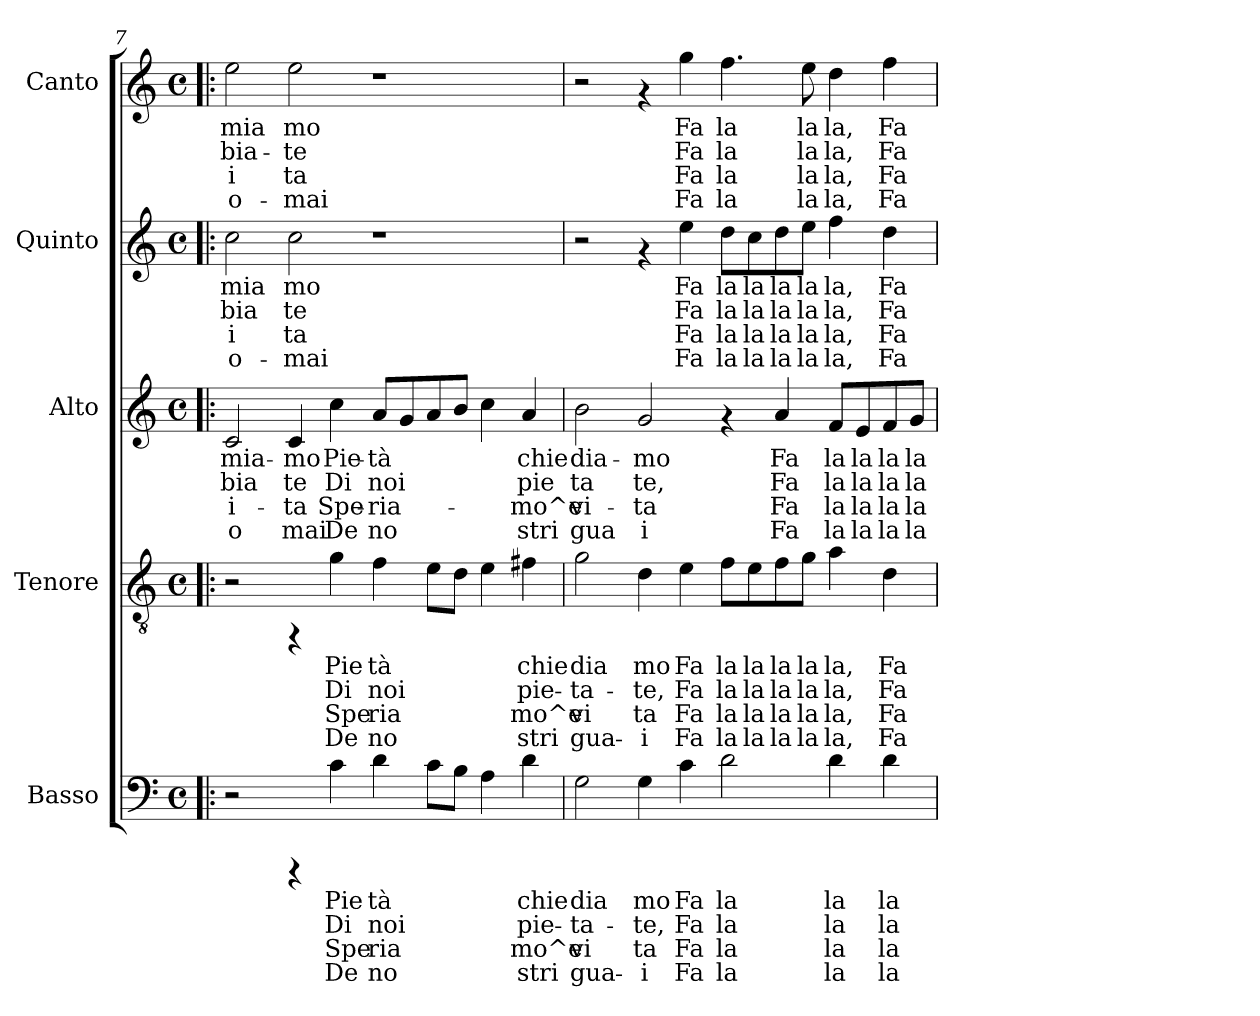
**kern	**text	**text	**text	**text	**kern	**text	**text	**text	**text	**kern	**text	**text	**text	**text	**kern	**text	**text	**text	**text	**kern	**text	**text	**text	**text
*part5	*part5	*part5	*part5	*part5	*part4	*part4	*part4	*part4	*part4	*part3	*part3	*part3	*part3	*part3	*part2	*part2	*part2	*part2	*part2	*part1	*part1	*part1	*part1	*part1
*staff5	*staff5	*staff5	*staff5	*staff5	*staff4	*staff4	*staff4	*staff4	*staff4	*staff3	*staff3	*staff3	*staff3	*staff3	*staff2	*staff2	*staff2	*staff2	*staff2	*staff1	*staff1	*staff1	*staff1	*staff1
*I"Basso	*	*	*	*	*I"Tenore	*	*	*	*	*I"Alto	*	*	*	*	*I"Quinto	*	*	*	*	*I"Canto	*	*	*	*
*clefF4	*	*	*	*	*clefGv2	*	*	*	*	*clefG2	*	*	*	*	*clefG2	*	*	*	*	*clefG2	*	*	*	*
*k[]	*	*	*	*	*k[]	*	*	*	*	*k[]	*	*	*	*	*k[]	*	*	*	*	*k[]	*	*	*	*
*C:	*	*	*	*	*C:	*	*	*	*	*C:	*	*	*	*	*C:	*	*	*	*	*C:	*	*	*	*
*M4/4	*	*	*	*	*M4/4	*	*	*	*	*M4/4	*	*	*	*	*M4/4	*	*	*	*	*M4/4	*	*	*	*
*met(c)	*	*	*	*	*met(c)	*	*	*	*	*met(c)	*	*	*	*	*met(c)	*	*	*	*	*met(c)	*	*	*	*
=7!|:	=7!|:	=7!|:	=7!|:	=7!|:	=7!|:	=7!|:	=7!|:	=7!|:	=7!|:	=7!|:	=7!|:	=7!|:	=7!|:	=7!|:	=7!|:	=7!|:	=7!|:	=7!|:	=7!|:	=7!|:	=7!|:	=7!|:	=7!|:	=7!|:
!	!	!	!	!	!	!	!	!	!	!	!LO:LY:b:cj	!LO:LY:b:cj	!LO:LY:b:cj	!LO:LY:b:cj	!	!LO:LY:b:cj	!LO:LY:b:cj	!LO:LY:b:cj	!LO:LY:b:cj	!	!LO:LY:b:cj	!LO:LY:b:cj	!LO:LY:b:cj	!LO:LY:b:cj
2r	.	.	.	.	2r	.	.	.	.	2c/	mia-	-bia	i-	-o	2cc\	mia	bia	i	o-	2ee\	mia	bia-	-i	o-
!	!	!	!	!	!	!	!	!	!	!	!LO:LY:b:cj	!LO:LY:b:cj	!LO:LY:b:cj	!LO:LY:b:cj	!	!LO:LY:b:cj	!LO:LY:b:cj	!LO:LY:b:cj	!LO:LY:b:cj	!	!LO:LY:b:cj	!LO:LY:b:cj	!LO:LY:b:cj	!LO:LY:b:cj
4rCCC	.	.	.	.	4rFF	.	.	.	.	4c/	mo	te	ta	mai	2cc\	-mo	te	ta	mai	2ee\	-mo	te	ta	mai
!	!LO:LY:b:cj	!LO:LY:b:cj	!LO:LY:b:cj	!LO:LY:b:cj	!	!LO:LY:b:cj	!LO:LY:b:cj	!LO:LY:b:cj	!LO:LY:b:cj	!	!LO:LY:b:cj	!LO:LY:b:cj	!LO:LY:b:cj	!LO:LY:b:cj	!	!	!	!	!	!	!	!	!	!
4c\	Pie	Di	Spe	De	4g\	Pie	Di	Spe	De	4cc\	Pie-	-Di	Spe-	-De	.	.	.	.	.	.	.	.	.	.
!	!LO:LY:b:cj	!LO:LY:b:cj	!LO:LY:b:cj	!LO:LY:b:cj	!	!LO:LY:b:cj	!LO:LY:b:cj	!LO:LY:b:cj	!LO:LY:b:cj	!	!LO:LY:b:cj	!LO:LY:b:cj	!LO:LY:b:cj	!LO:LY:b:cj	!	!	!	!	!	!	!	!	!	!
4d\	tà	noi	ria	no-	4f\	tà	noi	ria	no-	8a/L	tà	noi	ria-	-no	1r	.	.	.	.	1r	.	.	.	.
!	!	!	!	!	!	!	!	!	!	!	!LO:LY:b:cj	!LO:LY:b:cj	!LO:LY:b:cj	!LO:LY:b:cj	!	!	!	!	!	!	!	!	!	!
.	.	.	.	.	.	.	.	.	.	8g/	.	.	.	.	.	.	.	.	.	.	.	.	.	.
!	!LO:LY:b:cj	!LO:LY:b:cj	!LO:LY:b:cj	!LO:LY:b:cj	!	!LO:LY:b:cj	!LO:LY:b:cj	!LO:LY:b:cj	!LO:LY:b:cj	!	!LO:LY:b:cj	!LO:LY:b:cj	!LO:LY:b:cj	!LO:LY:b:cj	!	!	!	!	!	!	!	!	!	!
8c\L	--	-	-	-	8e\L	--	-	-	-	8a/	.	.	.	.	.	.	.	.	.	.	.	.	.	.
!	!LO:LY:b:cj	!LO:LY:b:cj	!LO:LY:b:cj	!LO:LY:b:cj	!	!LO:LY:b:cj	!LO:LY:b:cj	!LO:LY:b:cj	!LO:LY:b:cj	!	!LO:LY:b:cj	!LO:LY:b:cj	!LO:LY:b:cj	!LO:LY:b:cj	!	!	!	!	!	!	!	!	!	!
8B\J	-	-	-	-	8d\J	-	-	-	-	8b/J	.	.	.	.	.	.	.	.	.	.	.	.	.	.
!	!LO:LY:b:cj	!LO:LY:b:cj	!LO:LY:b:cj	!LO:LY:b:cj	!	!LO:LY:b:cj	!LO:LY:b:cj	!LO:LY:b:cj	!LO:LY:b:cj	!	!LO:LY:b:cj	!LO:LY:b:cj	!LO:LY:b:cj	!LO:LY:b:cj	!	!	!	!	!	!	!	!	!	!
4A\	-	-	-	-	4e\	-	-	-	-	4cc\	.	.	.	.	.	.	.	.	.	.	.	.	.	.
!	!LO:LY:b:cj	!LO:LY:b:cj	!LO:LY:b:cj	!LO:LY:b:cj	!	!LO:LY:b:cj	!LO:LY:b:cj	!LO:LY:b:cj	!LO:LY:b:cj	!	!LO:LY:b:cj	!LO:LY:b:cj	!LO:LY:b:cj	!LO:LY:b:cj	!	!	!	!	!	!	!	!	!	!
4d\	chie	pie-	-mo^e	stri	4f#X\	chie	pie-	-mo^e	stri	4a/	chie	pie	mo^e	stri	.	.	.	.	.	.	.	.	.	.
=8	=8	=8	=8	=8	=8	=8	=8	=8	=8	=8	=8	=8	=8	=8	=8	=8	=8	=8	=8	=8	=8	=8	=8	=8
!	!LO:LY:b:cj	!LO:LY:b:cj	!LO:LY:b:cj	!LO:LY:b:cj	!	!LO:LY:b:cj	!LO:LY:b:cj	!LO:LY:b:cj	!LO:LY:b:cj	!	!LO:LY:b:cj	!LO:LY:b:cj	!LO:LY:b:cj	!LO:LY:b:cj	!	!	!	!	!	!	!	!	!	!
2G\	dia	ta-	-vi	gua-	2g\	dia	ta-	-vi	gua-	2b\	dia-	-ta	vi-	-gua	2r	.	.	.	.	2r	.	.	.	.
!	!LO:LY:b:cj	!LO:LY:b:cj	!LO:LY:b:cj	!LO:LY:b:cj	!	!LO:LY:b:cj	!LO:LY:b:cj	!LO:LY:b:cj	!LO:LY:b:cj	!	!LO:LY:b:cj	!LO:LY:b:cj	!LO:LY:b:cj	!LO:LY:b:cj	!	!	!	!	!	!	!	!	!	!
4G\	-mo	te,	ta	i	4d\	-mo	te,	ta	i	2g/	mo	te,	ta	i	4rf	.	.	.	.	4rf	.	.	.	.
!	!LO:LY:b:cj	!LO:LY:b:cj	!LO:LY:b:cj	!LO:LY:b:cj	!	!LO:LY:b:cj	!LO:LY:b:cj	!LO:LY:b:cj	!LO:LY:b:cj	!	!	!	!	!	!	!LO:LY:b:cj	!LO:LY:b:cj	!LO:LY:b:cj	!LO:LY:b:cj	!	!LO:LY:b:cj	!LO:LY:b:cj	!LO:LY:b:cj	!LO:LY:b:cj
4c\	Fa	Fa	Fa	Fa	4e\	Fa	Fa	Fa	Fa	.	.	.	.	.	4ee\	Fa	Fa	Fa	Fa	4gg\	Fa	Fa	Fa	Fa
!	!LO:LY:b:cj	!LO:LY:b:cj	!LO:LY:b:cj	!LO:LY:b:cj	!	!LO:LY:b:cj	!LO:LY:b:cj	!LO:LY:b:cj	!LO:LY:b:cj	!	!	!	!	!	!	!LO:LY:b:cj	!LO:LY:b:cj	!LO:LY:b:cj	!LO:LY:b:cj	!	!LO:LY:b:cj	!LO:LY:b:cj	!LO:LY:b:cj	!LO:LY:b:cj
2d\	la	la	la	la	8f\L	la	la	la	la	4rf	.	.	.	.	8dd\L	la	la	la	la	4.ff\	la	la	la	la
!	!	!	!	!	!	!LO:LY:b:cj	!LO:LY:b:cj	!LO:LY:b:cj	!LO:LY:b:cj	!	!	!	!	!	!	!LO:LY:b:cj	!LO:LY:b:cj	!LO:LY:b:cj	!LO:LY:b:cj	!	!	!	!	!
.	.	.	.	.	8e\	la	la	la	la	.	.	.	.	.	8cc\	la	la	la	la	.	.	.	.	.
!	!	!	!	!	!	!LO:LY:b:cj	!LO:LY:b:cj	!LO:LY:b:cj	!LO:LY:b:cj	!	!LO:LY:b:cj	!LO:LY:b:cj	!LO:LY:b:cj	!LO:LY:b:cj	!	!LO:LY:b:cj	!LO:LY:b:cj	!LO:LY:b:cj	!LO:LY:b:cj	!	!	!	!	!
.	.	.	.	.	8f\	la	la	la	la	4a/	Fa	Fa	Fa	Fa	8dd\	la	la	la	la	.	.	.	.	.
!	!	!	!	!	!	!LO:LY:b:cj	!LO:LY:b:cj	!LO:LY:b:cj	!LO:LY:b:cj	!	!	!	!	!	!	!LO:LY:b:cj	!LO:LY:b:cj	!LO:LY:b:cj	!LO:LY:b:cj	!	!LO:LY:b:cj	!LO:LY:b:cj	!LO:LY:b:cj	!LO:LY:b:cj
.	.	.	.	.	8g\J	la	la	la	la	.	.	.	.	.	8ee\J	la	la	la	la	8ee\	la	la	la	la
!	!LO:LY:b:cj	!LO:LY:b:cj	!LO:LY:b:cj	!LO:LY:b:cj	!	!LO:LY:b:cj	!LO:LY:b:cj	!LO:LY:b:cj	!LO:LY:b:cj	!	!LO:LY:b:cj	!LO:LY:b:cj	!LO:LY:b:cj	!LO:LY:b:cj	!	!LO:LY:b:cj	!LO:LY:b:cj	!LO:LY:b:cj	!LO:LY:b:cj	!	!LO:LY:b:cj	!LO:LY:b:cj	!LO:LY:b:cj	!LO:LY:b:cj
4d\	la	la	la	la	4a\	la,	la,	la,	la,	8f/L	la	la	la	la	4ff\	la,	la,	la,	la,	4dd\	la,	la,	la,	la,
!	!	!	!	!	!	!	!	!	!	!	!LO:LY:b:cj	!LO:LY:b:cj	!LO:LY:b:cj	!LO:LY:b:cj	!	!	!	!	!	!	!	!	!	!
.	.	.	.	.	.	.	.	.	.	8e/	la	la	la	la	.	.	.	.	.	.	.	.	.	.
!	!LO:LY:b:cj	!LO:LY:b:cj	!LO:LY:b:cj	!LO:LY:b:cj	!	!LO:LY:b:cj	!LO:LY:b:cj	!LO:LY:b:cj	!LO:LY:b:cj	!	!LO:LY:b:cj	!LO:LY:b:cj	!LO:LY:b:cj	!LO:LY:b:cj	!	!LO:LY:b:cj	!LO:LY:b:cj	!LO:LY:b:cj	!LO:LY:b:cj	!	!LO:LY:b:cj	!LO:LY:b:cj	!LO:LY:b:cj	!LO:LY:b:cj
4d\	la	la	la	la	4d\	Fa	Fa	Fa	Fa	8f/	la	la	la	la	4dd\	Fa	Fa	Fa	Fa	4ff\	Fa	Fa	Fa	Fa
!	!	!	!	!	!	!	!	!	!	!	!LO:LY:b:cj	!LO:LY:b:cj	!LO:LY:b:cj	!LO:LY:b:cj	!	!	!	!	!	!	!	!	!	!
.	.	.	.	.	.	.	.	.	.	8g/J	la	la	la	la	.	.	.	.	.	.	.	.	.	.
=	=	=	=	=	=	=	=	=	=	=	=	=	=	=	=	=	=	=	=	=	=	=	=	=
*-	*-	*-	*-	*-	*-	*-	*-	*-	*-	*-	*-	*-	*-	*-	*-	*-	*-	*-	*-	*-	*-	*-	*-	*-
